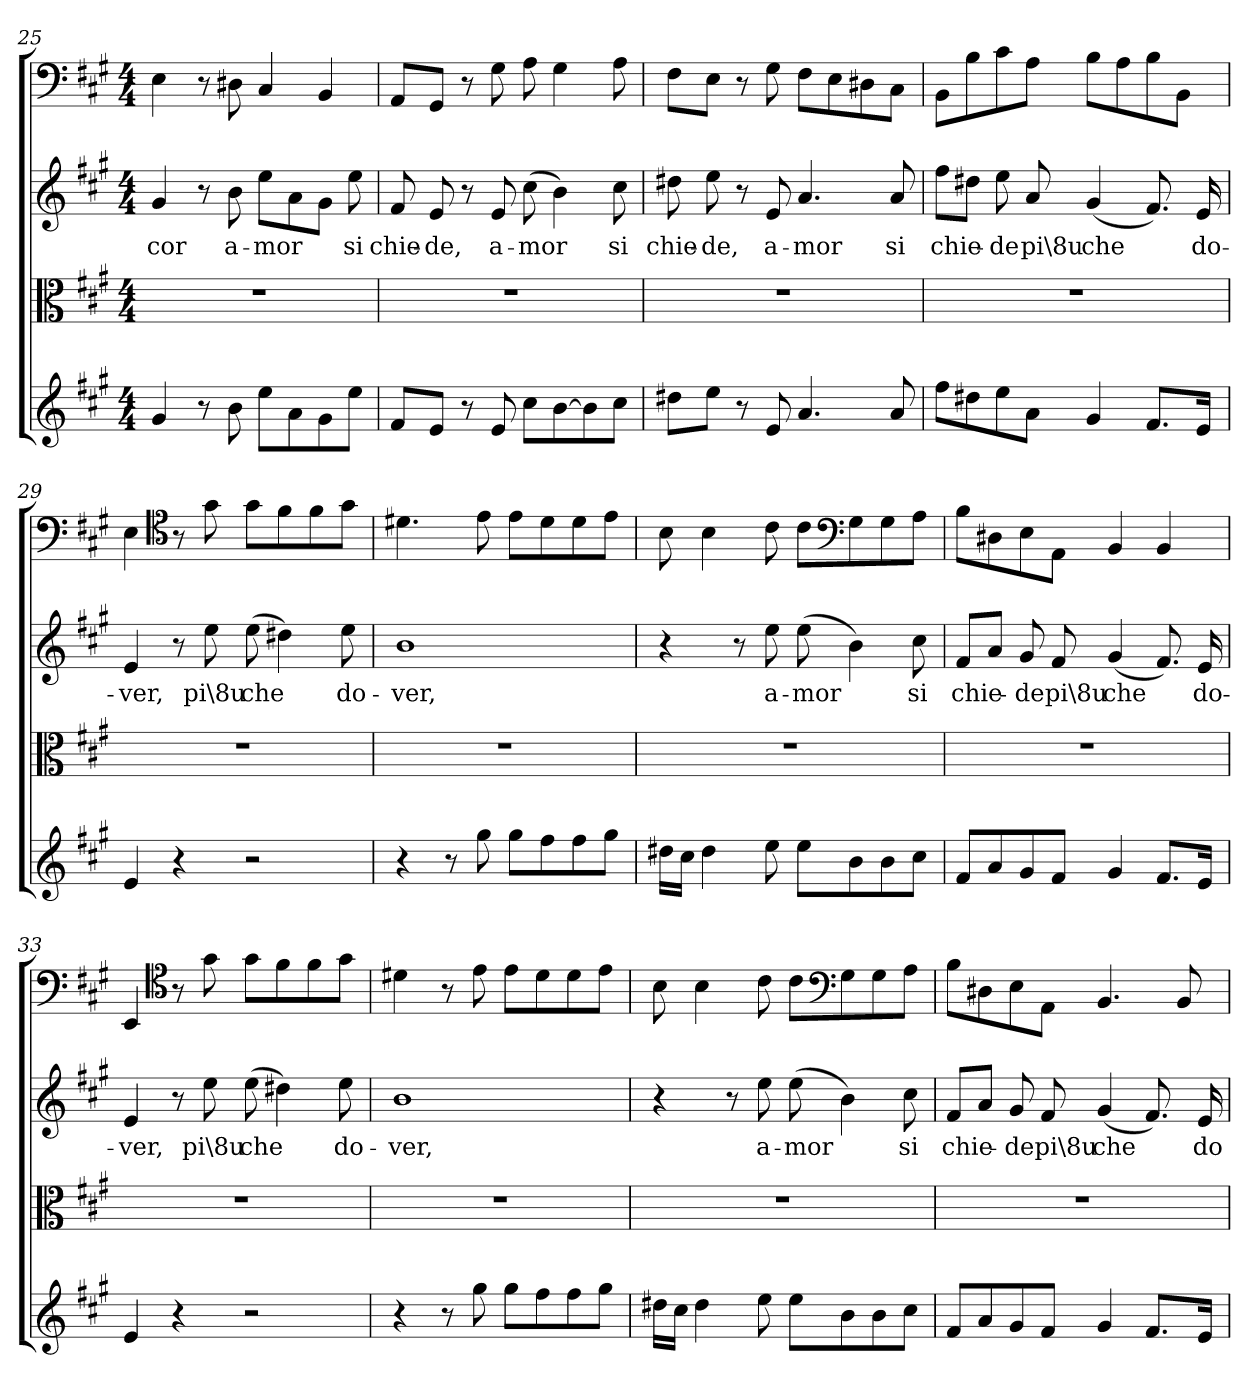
**kern	**kern	**kern	**text	**kern
*part4	*part3	*part2	*part2	*part1
*staff4	*staff3	*staff2	*staff2	*staff1
*clefG2	*clefC3	*clefG2	*	*clefF4
*k[f#c#g#]	*k[f#c#g#]	*k[f#c#g#]	*	*k[f#c#g#]
*A:	*A:	*A:	*	*A:
*M4/4	*M4/4	*M4/4	*	*M4/4
=25	=25	=25	=25	=25
4g#/	1r	4g#/	cor	4E\
8r	.	8r	.	8r
8b\	.	8b\	a-	8D#X\
8ee\L	.	8ee\L	-mor	4C#/
8a\	.	8a\	.	.
8g#\	.	8g#\J	.	4BB/
8ee\J	.	8ee\	si	.
=26	=26	=26	=26	=26
8f#/L	1r	8f#/	chie-	8AA/L
8e/J	.	8e/	-de,	8GG#/J
8r	.	8r	.	8r
8e/	.	8e/	a-	8G#\
8cc#\L	.	(8cc#\	-mor	8A\
[8b\	.	4b\)	.	4G#\
8b\]	.	.	.	.
8cc#\J	.	8cc#\	si	8A\
=27	=27	=27	=27	=27
8dd#X\L	1r	8dd#X\	chie-	8F#\L
8ee\J	.	8ee\	-de,	8E\J
8r	.	8r	.	8r
8e/	.	8e/	a-	8G#\
4.a/	.	4.a/	-mor	8F#\L
.	.	.	.	8E\
.	.	.	.	8D#X\
8a/	.	8a/	si	8C#\J
=28	=28	=28	=28	=28
8ff#\L	1r	8ff#\L	chie-	8BB\L
8dd#X\	.	8dd#X\J	.	8B\
8ee\	.	8ee\	-de	8c#\
8a\J	.	8a/	pi\8u	8A\J
4g#/	.	(4g#/	che	8B\L
.	.	.	.	8A\
8.f#/L	.	8.f#/)	.	8B\
.	.	.	.	8BB\J
16e/Jk	.	16e/	do-	.
=29	=29	=29	=29	=29
4e/	1r	4e/	-ver,	4E\
*	*	*	*	*clefC4
4r	.	8r	.	8r
.	.	8ee\	pi\8u	8g#\
2r	.	(8ee\	che	8g#\L
.	.	4dd#X\)	.	8f#\
.	.	.	.	8f#\
.	.	8ee\	do-	8g#\J
=30	=30	=30	=30	=30
4r	1r	1b\	-ver,	4.d#X\
8r	.	.	.	.
8gg#\	.	.	.	8e\
8gg#\L	.	.	.	8e\L
8ff#\	.	.	.	8d#\
8ff#\	.	.	.	8d#\
8gg#\J	.	.	.	8e\J
=31	=31	=31	=31	=31
16dd#X\LL	1r	4r	.	8B\
16cc#\JJ	.	.	.	.
4dd#\	.	.	.	4B\
.	.	8r	.	.
8ee\	.	8ee\	a-	8c#\
8ee\L	.	(8ee\	-mor	8c#\L
*	*	*	*	*clefF4
8b\	.	4b\)	.	8G#\
8b\	.	.	.	8G#\
8cc#\J	.	8cc#\	si	8A\J
=32	=32	=32	=32	=32
8f#/L	1r	8f#/L	chie-	8B\L
8a/	.	8a/J	.	8D#X\
8g#/	.	8g#/	-de	8E\
8f#/J	.	8f#/	pi\8u	8AA\J
4g#/	.	(4g#/	che	4BB/
8.f#/L	.	8.f#/)	.	4BB/
16e/Jk	.	16e/	do-	.
=33	=33	=33	=33	=33
4e/	1r	4e/	-ver,	4EE/
*	*	*	*	*clefC4
4r	.	8r	.	8r
.	.	8ee\	pi\8u	8g#\
2r	.	(8ee\	che	8g#\L
.	.	4dd#X\)	.	8f#\
.	.	.	.	8f#\
.	.	8ee\	do-	8g#\J
=34	=34	=34	=34	=34
4r	1r	1b\	-ver,	4d#X\
8r	.	.	.	8r
8gg#\	.	.	.	8e\
8gg#\L	.	.	.	8e\L
8ff#\	.	.	.	8d#\
8ff#\	.	.	.	8d#\
8gg#\J	.	.	.	8e\J
=35	=35	=35	=35	=35
16dd#X\LL	1r	4r	.	8B\
16cc#\JJ	.	.	.	.
4dd#\	.	.	.	4B\
.	.	8r	.	.
8ee\	.	8ee\	a-	8c#\
8ee\L	.	(8ee\	-mor	8c#\L
*	*	*	*	*clefF4
8b\	.	4b\)	.	8G#\
8b\	.	.	.	8G#\
8cc#\J	.	8cc#\	si	8A\J
=36	=36	=36	=36	=36
8f#/L	1r	8f#/L	chie-	8B\L
8a/	.	8a/J	.	8D#X\
8g#/	.	8g#/	-de	8E\
8f#/J	.	8f#/	pi\8u	8AA\J
4g#/	.	(4g#/	che	4.BB/
8.f#/L	.	8.f#/)	.	.
.	.	.	.	8BB/
16e/Jk	.	16e/	do-	.
=	=	=	=	=
*-	*-	*-	*-	*-
